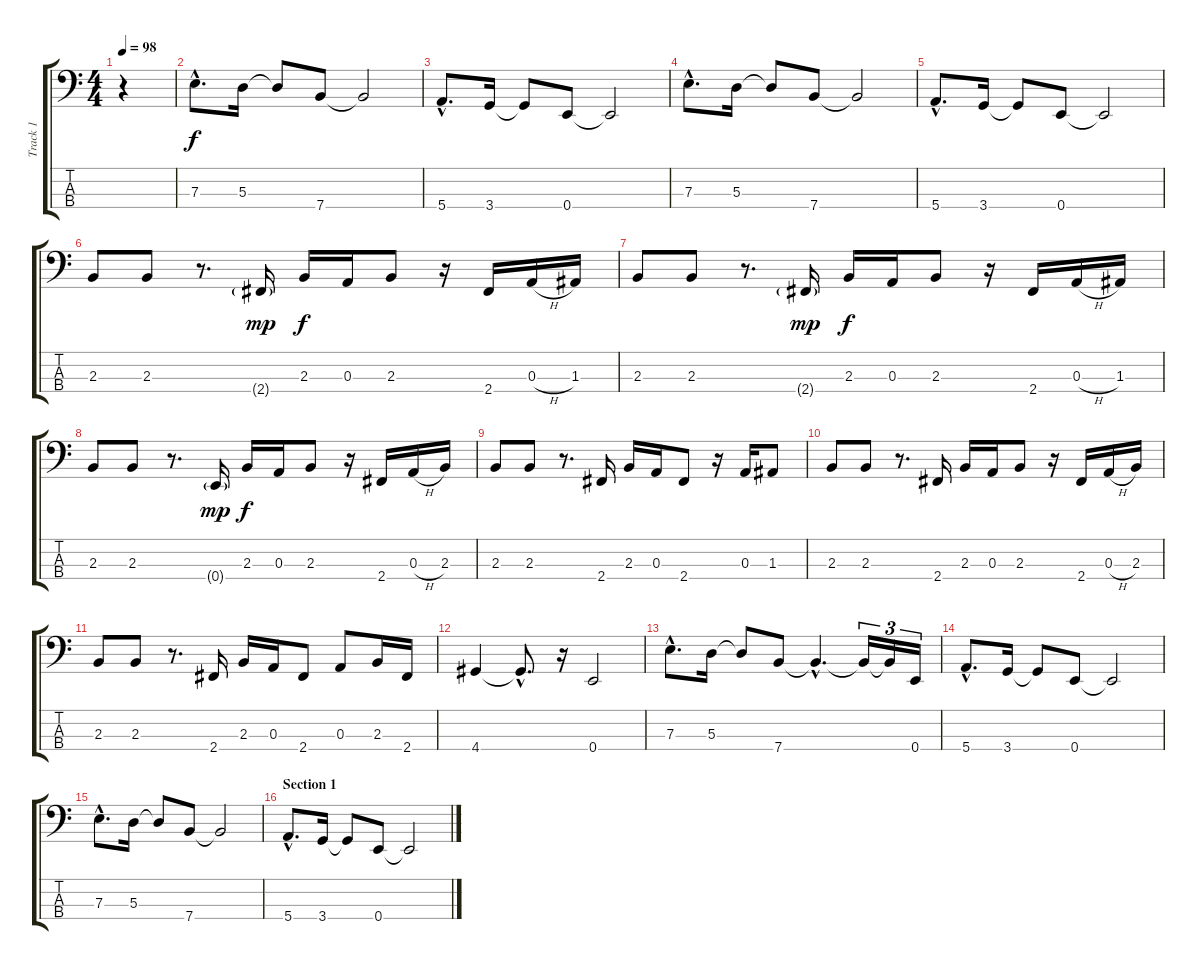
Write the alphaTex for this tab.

\track ("Track 1" "Track 1") {instrument electricbassfinger}
\staff {score tabs}
\tuning (G2 D2 A1 E1) {hide}
\ts (4 4)
\tempo 98
\clef f4
\ks c
r.4{dy f instrument electricbassfinger} |
7.3{hac}.8{d} 5.3.16 5.3{t}.8 7.4.8 7.4{t}.2 |
5.4{hac}.8{d} 3.4.16 3.4{t}.8 0.4.8 0.4{t}.2 |
7.3{hac}.8{d} 5.3.16 5.3{t}.8 7.4.8 7.4{t}.2 |
5.4{hac}.8{d} 3.4.16 3.4{t}.8 0.4.8 0.4{t}.2 |
2.3.8 2.3.8 r.8{d} 2.4{g}.16{dy mp} 2.3.16{dy f} 0.3.16 2.3.8 r.16 2.4.16 0.3{h}.16 1.3.16 |
2.3.8 2.3.8 r.8{d} 2.4{g}.16{dy mp} 2.3.16{dy f} 0.3.16 2.3.8 r.16 2.4.16 0.3{h}.16 1.3.16 |
2.3.8 2.3.8 r.8{d} 0.4{g}.16{dy mp} 2.3.16{dy f} 0.3.16 2.3.8 r.16 2.4.16 0.3{h}.16 2.3.16 |
2.3.8 2.3.8 r.8{d} 2.4.16 2.3.16 0.3.16 2.4.8 r.16 0.3.16 1.3.8 |
2.3.8 2.3.8 r.8{d} 2.4.16 2.3.16 0.3.16 2.3.8 r.16 2.4.16 0.3{h}.16 2.3.16 |
2.3.8 2.3.8 r.8{d} 2.4.16 2.3.16 0.3.16 2.4.8 0.3.8 2.3.16 2.4.16 |
4.4.4 4.4{hac t}.8{d} r.16 0.4.2 |
7.3{hac}.8{d} 5.3.16 5.3{t}.8 7.4.8 7.4{hac t}.4{d} 7.4{t}.16{tu (3 2)} 7.4{t}.16{tu (3 2)} 0.4.16{tu (3 2)} |
5.4{hac}.8{d} 3.4.16 3.4{t}.8 0.4.8 0.4{t}.2 |
7.3{hac}.8{d} 5.3.16 5.3{t}.8 7.4.8 7.4{t}.2 |
\section ("" "Section 1")
5.4{hac}.8{d} 3.4.16 3.4{t}.8 0.4.8 0.4{t}.2
